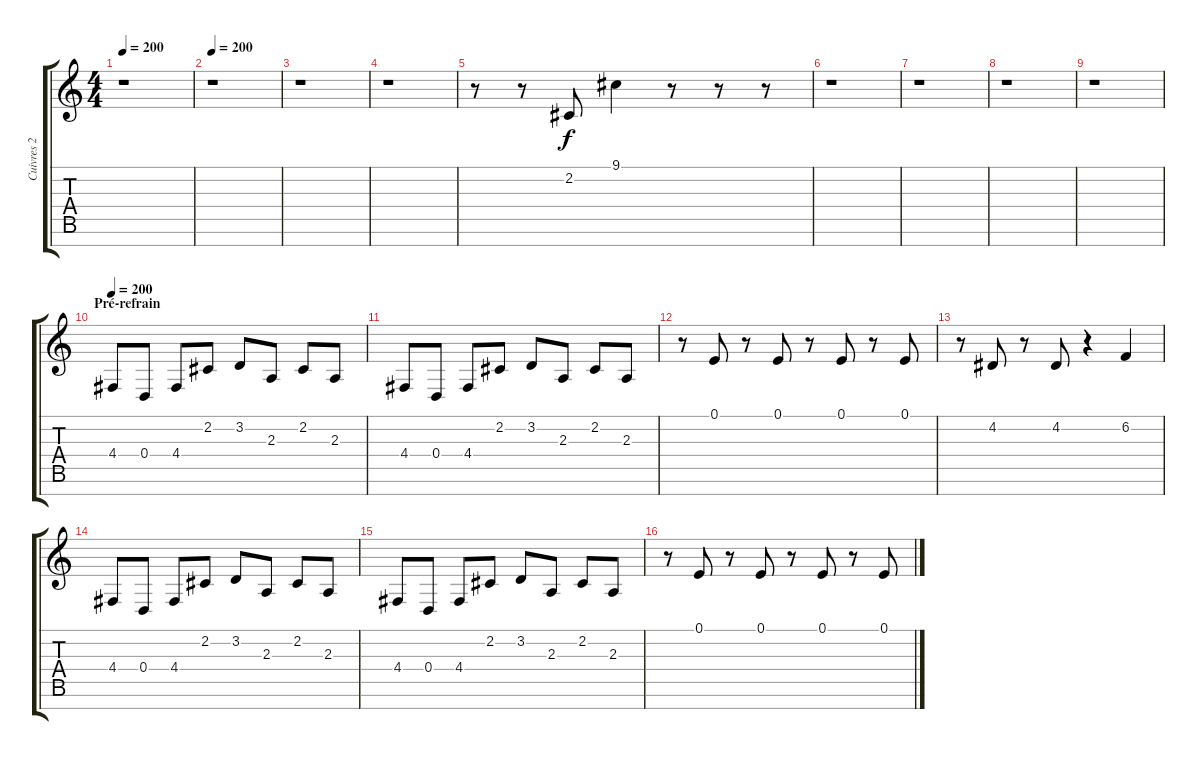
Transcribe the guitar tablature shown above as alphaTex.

\track ("Cuivres 2" "Cuivres 2") {instrument trombone}
\staff {score tabs}
\tuning (E4 B3 G3 D3 A2 E2 B1) {hide}
\ts (4 4)
\tempo 200
\clef g2
\ks c
r.1{dy f} |
\tempo 200
r.1 |
r.1 |
r.1 |
r.8 r.8 2.2.8 9.1.4 r.8 r.8 r.8 |
r.1 |
r.1 |
r.1 |
r.1 |
\section ("" "Pré-refrain")
\tempo 200
4.4.8 0.4.8 4.4.8 2.2.8 3.2.8 2.3.8 2.2.8 2.3.8 |
4.4.8 0.4.8 4.4.8 2.2.8 3.2.8 2.3.8 2.2.8 2.3.8 |
r.8 0.1.8 r.8 0.1.8 r.8 0.1.8 r.8 0.1.8 |
r.8 4.2.8 r.8 4.2.8 r.4 6.2.4 |
4.4.8 0.4.8 4.4.8 2.2.8 3.2.8 2.3.8 2.2.8 2.3.8 |
4.4.8 0.4.8 4.4.8 2.2.8 3.2.8 2.3.8 2.2.8 2.3.8 |
r.8 0.1.8 r.8 0.1.8 r.8 0.1.8 r.8 0.1.8
